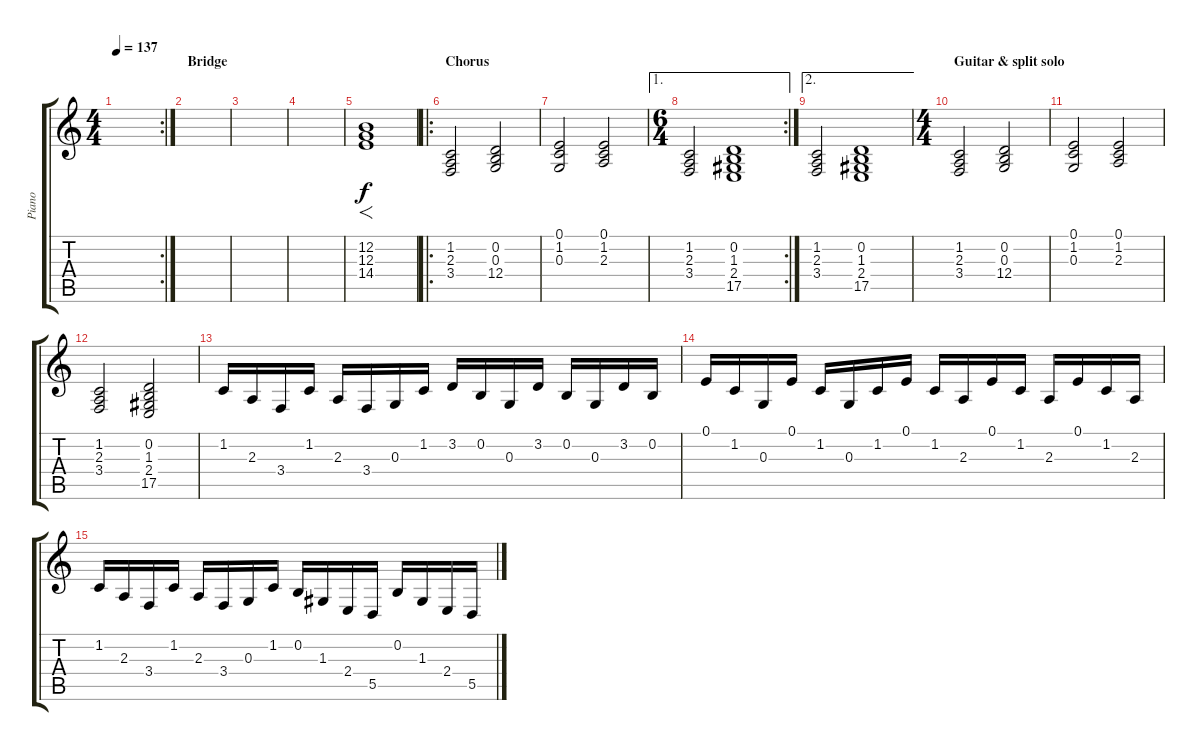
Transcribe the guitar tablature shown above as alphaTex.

\track ("Piano" "Piano") {instrument brightacousticpiano}
\staff {score tabs}
\tuning (E4 B3 G3 D3 A2 E2) {hide}
\rc 2
\ts (4 4)
\tempo 137
\clef g2
\ks c
|
\section ("" "Bridge")
|
|
|
(12.2 12.3 14.4).1{f instrument stringensemble1} |
\ro
\section ("" "Chorus")
(1.2 2.3 3.4).2{volume 16 balance 0 instrument brightacousticpiano} (0.2 0.3 12.4).2 |
(0.1 1.2 0.3).2 (0.1 1.2 2.3).2 |
\ae 1
\rc 2
\ts (6 4)
(1.2 2.3 3.4).2 (0.2 1.3 2.4 17.5).1 |
\ae 2
(1.2 2.3 3.4).2 (0.2 1.3 2.4 17.5).1 |
\ts (4 4)
\section ("" "Guitar & split solo")
(1.2 2.3 3.4).2{volume 16 balance 0} (0.2 0.3 12.4).2 |
(0.1 1.2 0.3).2 (0.1 1.2 2.3).2 |
(1.2 2.3 3.4).2 (0.2 1.3 2.4 17.5).2 |
1.2.16 2.3.16 3.4.16 1.2.16 2.3.16 3.4.16 0.3.16 1.2.16 3.2.16 0.2.16 0.3.16 3.2.16 0.2.16 0.3.16 3.2.16 0.2.16 |
0.1.16 1.2.16 0.3.16 0.1.16 1.2.16 0.3.16 1.2.16 0.1.16 1.2.16 2.3.16 0.1.16 1.2.16 2.3.16 0.1.16 1.2.16 2.3.16 |
1.2.16 2.3.16 3.4.16 1.2.16 2.3.16 3.4.16 0.3.16 1.2.16 0.2.16 1.3.16 2.4.16 5.5.16 0.2.16 1.3.16 2.4.16 5.5.16
